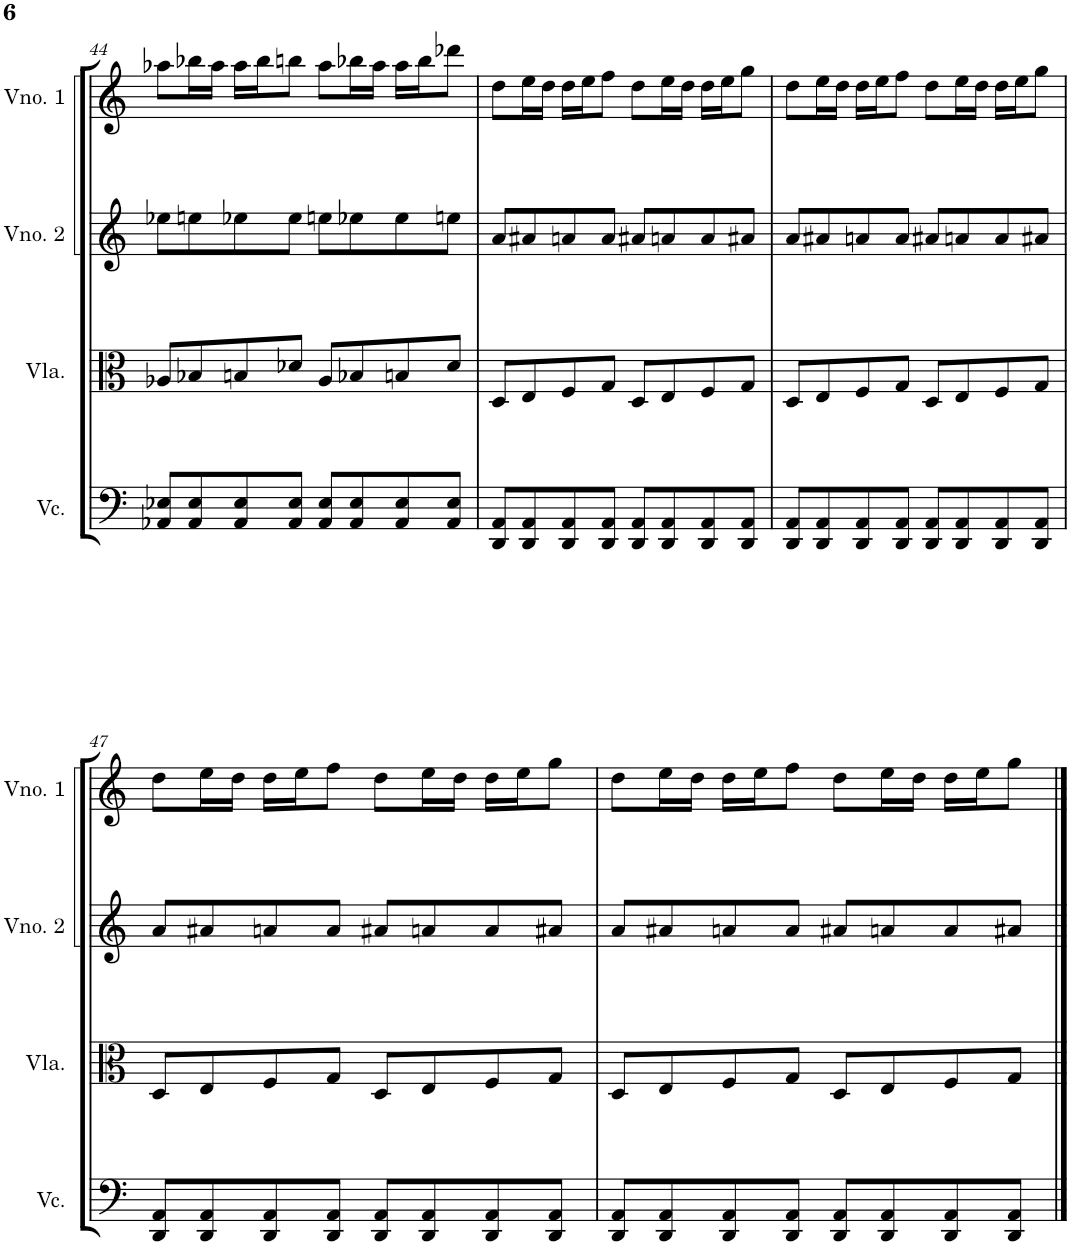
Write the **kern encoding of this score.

**kern	**kern	**kern	**kern
*part4	*part3	*part2	*part1
*staff4	*staff3	*staff2	*staff1
*I"Violoncelo	*I"Viola	*I"Violino 2	*I"Violino 1
*I'Vc.	*I'Vla.	*I'Vno. 2	*I'Vno. 1
!!LO:PB:g=z
*clefF4	*clefC3	*clefG2	*clefG2
*k[]	*k[]	*k[]	*k[]
*M4/4	*M4/4	*M4/4	*M4/4
=44	=44	=44	=44
8AA-X/ 8E-X/L	8A-X/L	8ee-X\L	8aa-X\L
8AA-/ 8E-/	8B-X/	8een\	16bb-X\L
.	.	.	16aa-\JJ
8AA-/ 8E-/	8Bn/	8ee-X\	16aa-\LL
.	.	.	16bb-\J
8AA-/ 8E-/J	8d-X/J	8ee-\J	8bbn\J
8AA-/ 8E-/L	8A-/L	8een\L	8aa-\L
8AA-/ 8E-/	8B-X/	8ee-X\	16bb-X\L
.	.	.	16aa-\JJ
8AA-/ 8E-/	8Bn/	8ee-\	16aa-\LL
.	.	.	16bb-\J
8AA-/ 8E-/J	8d-/J	8een\J	8ddd-X\J
=45	=45	=45	=45
8DD/ 8AA/L	8D/L	8a/L	8dd\L
8DD/ 8AA/	8E/	8a#X/	16ee\L
.	.	.	16dd\JJ
8DD/ 8AA/	8F/	8an/	16dd\LL
.	.	.	16ee\J
8DD/ 8AA/J	8G/J	8a/J	8ff\J
8DD/ 8AA/L	8D/L	8a#X/L	8dd\L
8DD/ 8AA/	8E/	8an/	16ee\L
.	.	.	16dd\JJ
8DD/ 8AA/	8F/	8a/	16dd\LL
.	.	.	16ee\J
8DD/ 8AA/J	8G/J	8a#X/J	8gg\J
=46	=46	=46	=46
8DD/ 8AA/L	8D/L	8a/L	8dd\L
8DD/ 8AA/	8E/	8a#X/	16ee\L
.	.	.	16dd\JJ
8DD/ 8AA/	8F/	8an/	16dd\LL
.	.	.	16ee\J
8DD/ 8AA/J	8G/J	8a/J	8ff\J
8DD/ 8AA/L	8D/L	8a#X/L	8dd\L
8DD/ 8AA/	8E/	8an/	16ee\L
.	.	.	16dd\JJ
8DD/ 8AA/	8F/	8a/	16dd\LL
.	.	.	16ee\J
8DD/ 8AA/J	8G/J	8a#X/J	8gg\J
!!LO:LB:g=z
=47	=47	=47	=47
8DD/ 8AA/L	8D/L	8a/L	8dd\L
8DD/ 8AA/	8E/	8a#X/	16ee\L
.	.	.	16dd\JJ
8DD/ 8AA/	8F/	8an/	16dd\LL
.	.	.	16ee\J
8DD/ 8AA/J	8G/J	8a/J	8ff\J
8DD/ 8AA/L	8D/L	8a#X/L	8dd\L
8DD/ 8AA/	8E/	8an/	16ee\L
.	.	.	16dd\JJ
8DD/ 8AA/	8F/	8a/	16dd\LL
.	.	.	16ee\J
8DD/ 8AA/J	8G/J	8a#X/J	8gg\J
=48	=48	=48	=48
8DD/ 8AA/L	8D/L	8a/L	8dd\L
8DD/ 8AA/	8E/	8a#X/	16ee\L
.	.	.	16dd\JJ
8DD/ 8AA/	8F/	8an/	16dd\LL
.	.	.	16ee\J
8DD/ 8AA/J	8G/J	8a/J	8ff\J
8DD/ 8AA/L	8D/L	8a#X/L	8dd\L
8DD/ 8AA/	8E/	8an/	16ee\L
.	.	.	16dd\JJ
8DD/ 8AA/	8F/	8a/	16dd\LL
.	.	.	16ee\J
8DD/ 8AA/J	8G/J	8a#X/J	8gg\J
==	==	==	==
*-	*-	*-	*-
